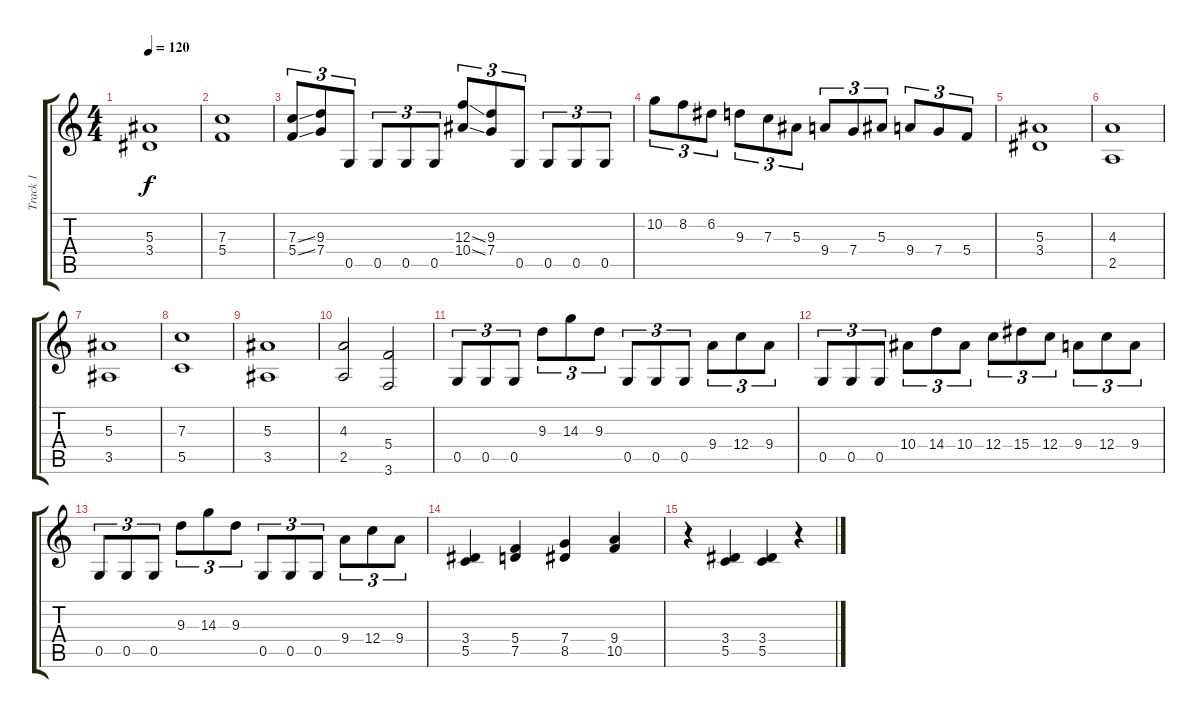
\track ("Track 1" "Track 1") {instrument distortionguitar}
\staff {score tabs}
\tuning (D4 A3 F3 C3 G2 D2) {hide}
\ts (4 4)
\tempo 120
\clef g2
\ks c
(5.3 3.4).1{dy f} |
(7.3 5.4).1 |
(7.3{ss} 5.4{ss}).8{tu (3 2)} (9.3 7.4).8{tu (3 2)} 0.5.8{tu (3 2)} 0.5.8{tu (3 2)} 0.5.8{tu (3 2)} 0.5.8{tu (3 2)} (12.3{ss} 10.4{ss}).8{tu (3 2)} (9.3 7.4).8{tu (3 2)} 0.5.8{tu (3 2)} 0.5.8{tu (3 2)} 0.5.8{tu (3 2)} 0.5.8{tu (3 2)} |
10.2.8{tu (3 2)} 8.2.8{tu (3 2)} 6.2.8{tu (3 2)} 9.3.8{tu (3 2)} 7.3.8{tu (3 2)} 5.3.8{tu (3 2)} 9.4.8{tu (3 2)} 7.4.8{tu (3 2)} 5.3.8{tu (3 2)} 9.4.8{tu (3 2)} 7.4.8{tu (3 2)} 5.4.8{tu (3 2)} |
(5.3 3.4).1 |
(4.3 2.5).1 |
(5.3 3.5).1 |
(7.3 5.5).1 |
(5.3 3.5).1 |
(4.3 2.5).2 (5.4 3.6).2 |
0.5.8{tu (3 2)} 0.5.8{tu (3 2)} 0.5.8{tu (3 2)} 9.3.8{tu (3 2)} 14.3.8{tu (3 2)} 9.3.8{tu (3 2)} 0.5.8{tu (3 2)} 0.5.8{tu (3 2)} 0.5.8{tu (3 2)} 9.4.8{tu (3 2)} 12.4.8{tu (3 2)} 9.4.8{tu (3 2)} |
0.5.8{tu (3 2)} 0.5.8{tu (3 2)} 0.5.8{tu (3 2)} 10.4.8{tu (3 2)} 14.4.8{tu (3 2)} 10.4.8{tu (3 2)} 12.4.8{tu (3 2)} 15.4.8{tu (3 2)} 12.4.8{tu (3 2)} 9.4.8{tu (3 2)} 12.4.8{tu (3 2)} 9.4.8{tu (3 2)} |
0.5.8{tu (3 2)} 0.5.8{tu (3 2)} 0.5.8{tu (3 2)} 9.3.8{tu (3 2)} 14.3.8{tu (3 2)} 9.3.8{tu (3 2)} 0.5.8{tu (3 2)} 0.5.8{tu (3 2)} 0.5.8{tu (3 2)} 9.4.8{tu (3 2)} 12.4.8{tu (3 2)} 9.4.8{tu (3 2)} |
(3.4 5.5).4 (5.4 7.5).4 (7.4 8.5).4 (9.4 10.5).4 |
r.4 (3.4 5.5).4 (3.4 5.5).4 r.4
